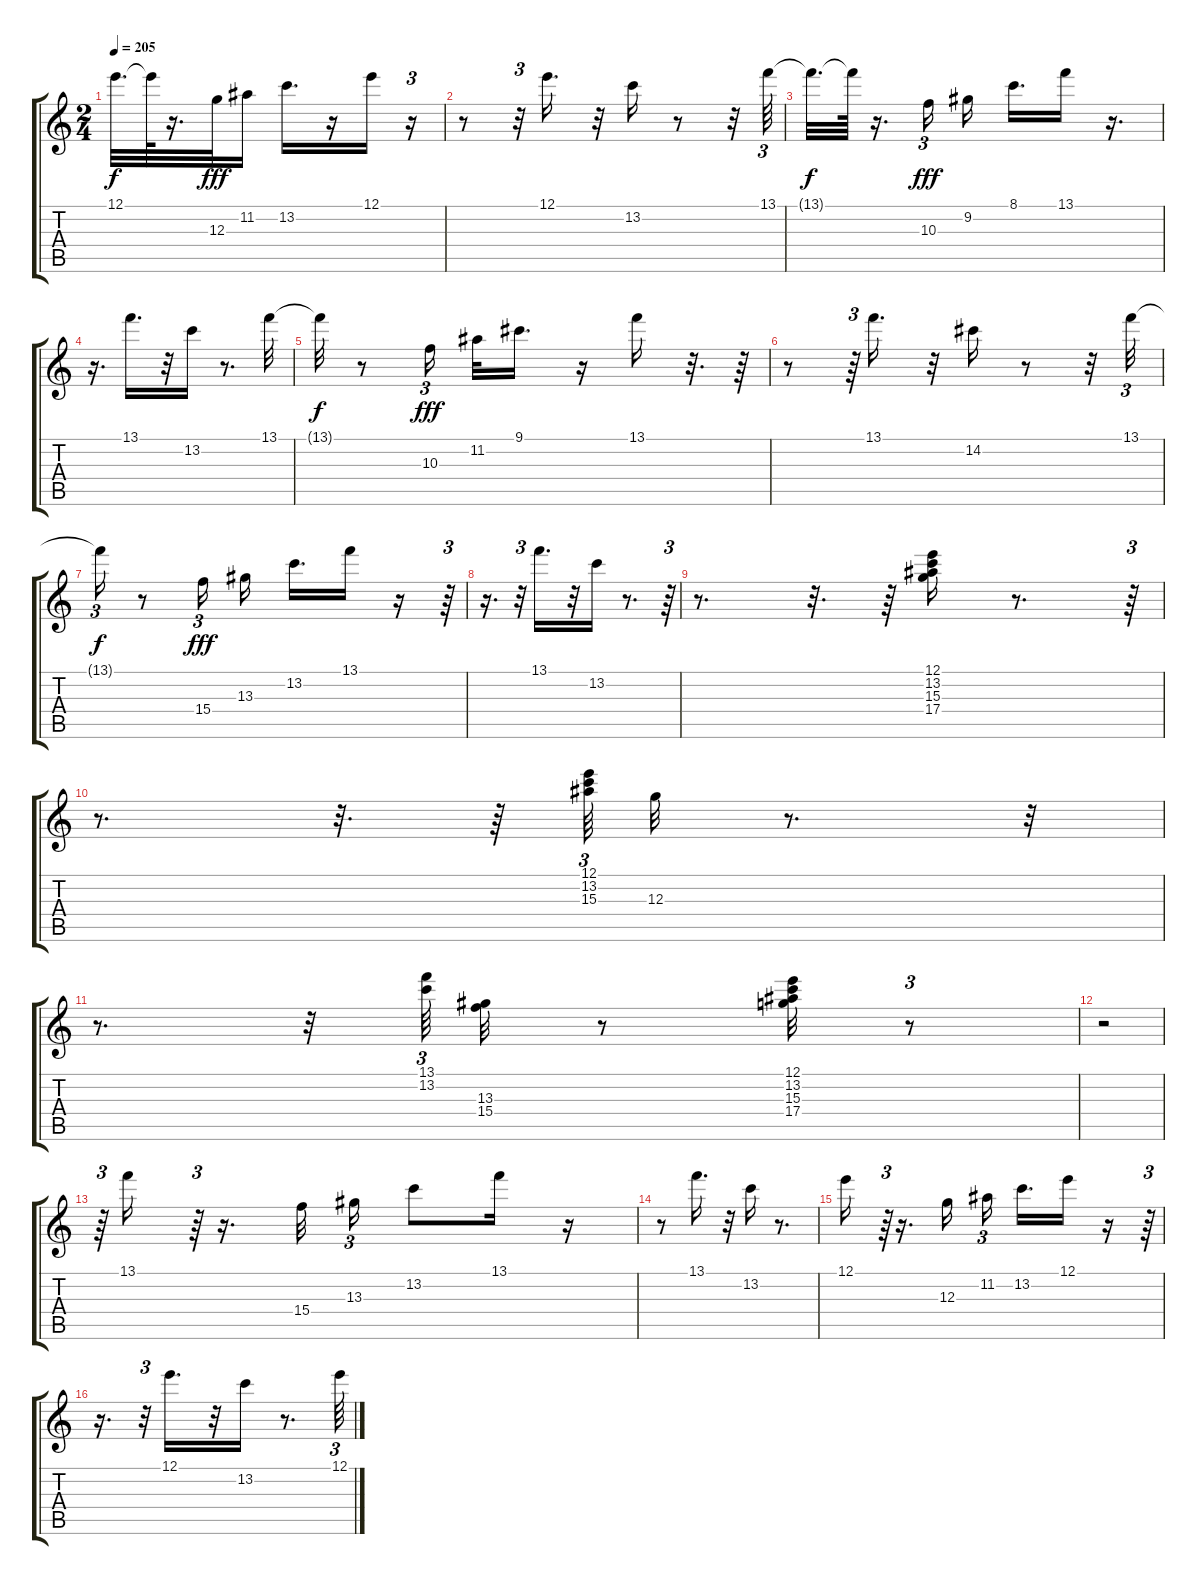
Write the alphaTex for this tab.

\track "" {instrument electricguitarjazz}
\staff {score tabs}
\tuning (E4 B3 G3 D3 A2 E2) {hide}
\ts (2 4)
\tempo 205
\clef g2
\ks c
12.1{t}.32{d dy f} 12.1{t}.64 r.16{d} 12.3.32{dy fff} 11.2.16 13.2.16{d} r.16 12.1.16 r.16{tu (3 2)} |
r.8 r.32{tu (3 2)} 12.1.16{d} r.32 13.2.16 r.8 r.32 13.1.64{tu (3 2)} |
13.1{t}.32{d dy f} 13.1{t}.64 r.16{d} 10.3.16{tu (3 2) dy fff} 9.2.16 8.1.16{d} 13.1.16 r.16{d} |
r.16{d} 13.1.16{d} r.32 13.2.16 r.8{d} 13.1.32 |
13.1{t}.32{dy f} r.8 10.3.16{tu (3 2) dy fff} 11.2.32 9.1.16{d} r.16 13.1.16 r.32{d} r.64 |
r.8 r.64{tu (3 2)} 13.1.16{d} r.32 14.2.16 r.8 r.32 13.1.32{tu (3 2)} |
13.1{t}.16{tu (3 2) dy f} r.8 15.4.16{tu (3 2) dy fff} 13.3.16 13.2.16{d} 13.1.16 r.16 r.64{tu (3 2)} |
r.16{d} r.32{tu (3 2)} 13.1.16{d} r.32 13.2.16 r.8{d} r.64{tu (3 2)} |
r.8{d} r.32{d} r.64 (12.1 13.2 15.3 17.4).16 r.8{d} r.64{tu (3 2)} |
r.8{d} r.32{d} r.64 (12.1 13.2 15.3).64{tu (3 2)} 12.3.32 r.8{d} r.32 |
r.8{d} r.32 (13.1 13.2).64{tu (3 2)} (13.3 15.4).32 r.8 (12.1 13.2 15.3 17.4).32 r.8{tu (3 2)} |
r.2 |
r.64{tu (3 2)} 13.1.16 r.64{tu (3 2)} r.16{d} 15.4.32 13.3.16{tu (3 2)} 13.2.8 13.1.16 r.16 |
r.8 13.1.16{d} r.32 13.2.16 r.8{d} |
12.1.16 r.64{tu (3 2)} r.16{d} 12.3.16 11.2.16{tu (3 2)} 13.2.16{d} 12.1.16 r.16 r.64{tu (3 2)} |
r.16{d} r.32{tu (3 2)} 12.1.16{d} r.32 13.2.16 r.8{d} 12.1.64{tu (3 2)}
